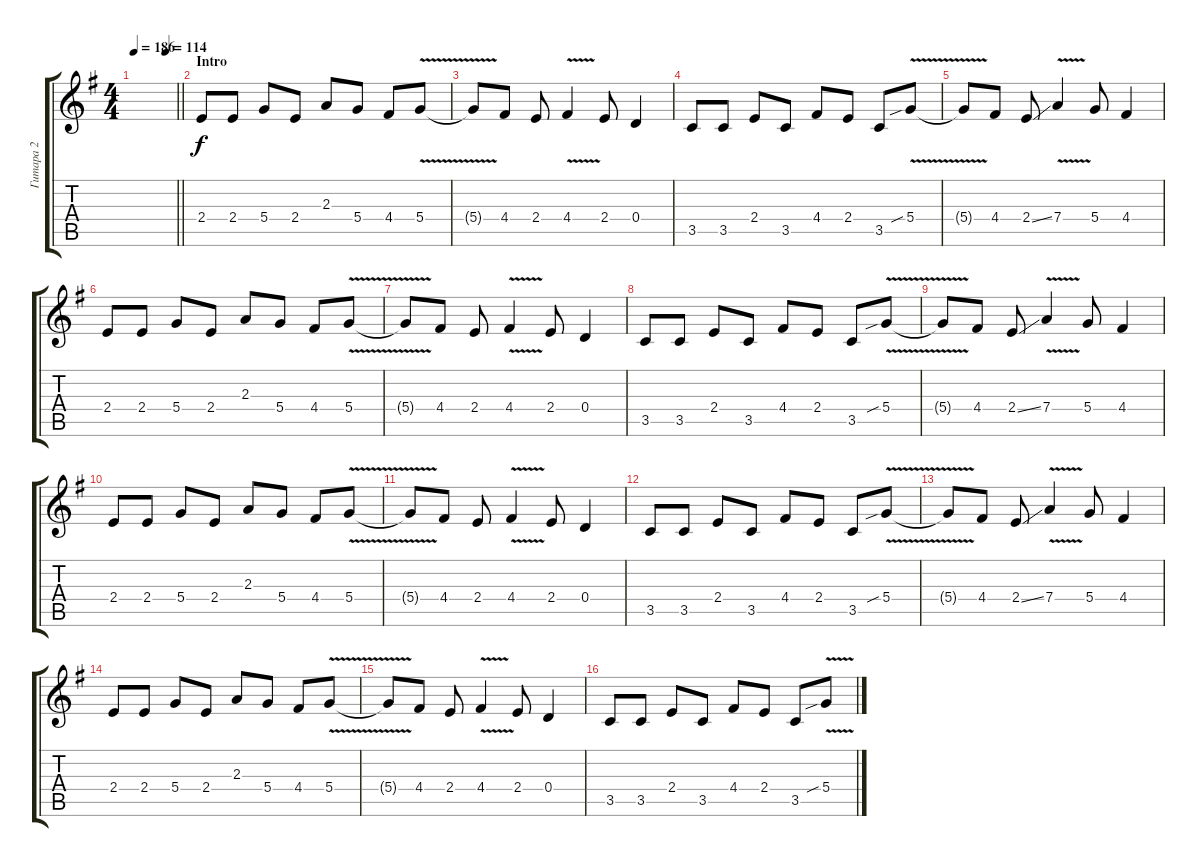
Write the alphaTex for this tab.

\track ("Гитара 2" "Гитара 2") {instrument distortionguitar}
\staff {score tabs}
\tuning (E4 B3 G3 D3 A2 E2) {hide}
\ts (4 4)
\tempo 186
\tempo (114 0.75)
\tempo 186
\clef g2
\barLineRight lightlight
\ks eminor
|
\section ("" "Intro")
2.4.8{volume 10} 2.4.8 5.4.8 2.4.8 2.3.8 5.4.8 4.4.8 5.4{v}.8 |
5.4{t}.8 4.4.8 2.4.8 4.4{v}.4 2.4.8 0.4.4 |
3.5.8 3.5.8 2.4.8 3.5.8 4.4.8 2.4.8 3.5.8 5.4{v sib}.8 |
5.4{t}.8 4.4.8 2.4{ss}.8 7.4{v}.4 5.4.8 4.4.4 |
2.4.8 2.4.8 5.4.8 2.4.8 2.3.8 5.4.8 4.4.8 5.4{v}.8 |
5.4{t}.8 4.4.8 2.4.8 4.4{v}.4 2.4.8 0.4.4 |
3.5.8 3.5.8 2.4.8 3.5.8 4.4.8 2.4.8 3.5.8 5.4{v sib}.8 |
5.4{t}.8 4.4.8 2.4{ss}.8 7.4{v}.4 5.4.8 4.4.4 |
2.4.8 2.4.8 5.4.8 2.4.8 2.3.8 5.4.8 4.4.8 5.4{v}.8 |
5.4{t}.8 4.4.8 2.4.8 4.4{v}.4 2.4.8 0.4.4 |
3.5.8 3.5.8 2.4.8 3.5.8 4.4.8 2.4.8 3.5.8 5.4{v sib}.8 |
5.4{t}.8 4.4.8 2.4{ss}.8 7.4{v}.4 5.4.8 4.4.4 |
2.4.8 2.4.8 5.4.8 2.4.8 2.3.8 5.4.8 4.4.8 5.4{v}.8 |
5.4{t}.8 4.4.8 2.4.8 4.4{v}.4 2.4.8 0.4.4 |
3.5.8 3.5.8 2.4.8 3.5.8 4.4.8 2.4.8 3.5.8 5.4{v sib}.8
